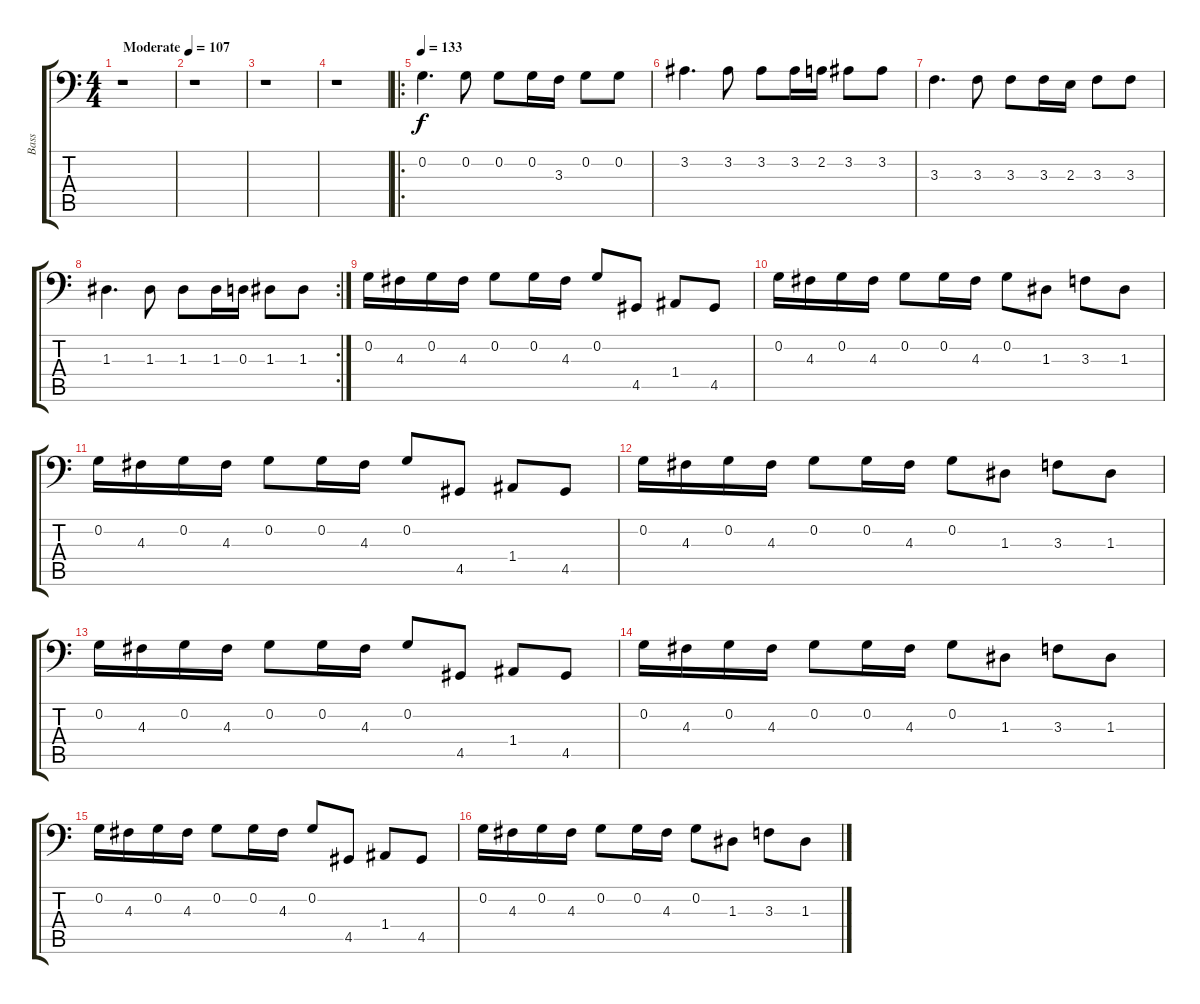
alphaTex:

\track ("Bass" "Bass") {instrument electricbasspick}
\staff {score tabs}
\tuning (C3 G2 D2 A1 E1 B0) {hide}
\ts (4 4)
\tempo (107 "Moderate")
\clef f4
\ks c
r.1{dy f instrument electricbasspick} |
r.1 |
r.1 |
r.1 |
\ro
\tempo 133
0.2.4{d} 0.2.8 0.2.8 0.2.16 3.3.16 0.2.8 0.2.8 |
3.2.4{d} 3.2.8 3.2.8 3.2.16 2.2.16 3.2.8 3.2.8 |
3.3.4{d} 3.3.8 3.3.8 3.3.16 2.3.16 3.3.8 3.3.8 |
\rc 2
1.3.4{d} 1.3.8 1.3.8 1.3.16 0.3.16 1.3.8 1.3.8 |
0.2.16 4.3.16 0.2.16 4.3.16 0.2.8 0.2.16 4.3.16 0.2.8 4.5.8 1.4.8 4.5.8 |
0.2.16 4.3.16 0.2.16 4.3.16 0.2.8 0.2.16 4.3.16 0.2.8 1.3.8 3.3.8 1.3.8 |
0.2.16 4.3.16 0.2.16 4.3.16 0.2.8 0.2.16 4.3.16 0.2.8 4.5.8 1.4.8 4.5.8 |
0.2.16 4.3.16 0.2.16 4.3.16 0.2.8 0.2.16 4.3.16 0.2.8 1.3.8 3.3.8 1.3.8 |
0.2.16 4.3.16 0.2.16 4.3.16 0.2.8 0.2.16 4.3.16 0.2.8 4.5.8 1.4.8 4.5.8 |
0.2.16 4.3.16 0.2.16 4.3.16 0.2.8 0.2.16 4.3.16 0.2.8 1.3.8 3.3.8 1.3.8 |
0.2.16 4.3.16 0.2.16 4.3.16 0.2.8 0.2.16 4.3.16 0.2.8 4.5.8 1.4.8 4.5.8 |
0.2.16 4.3.16 0.2.16 4.3.16 0.2.8 0.2.16 4.3.16 0.2.8 1.3.8 3.3.8 1.3.8
